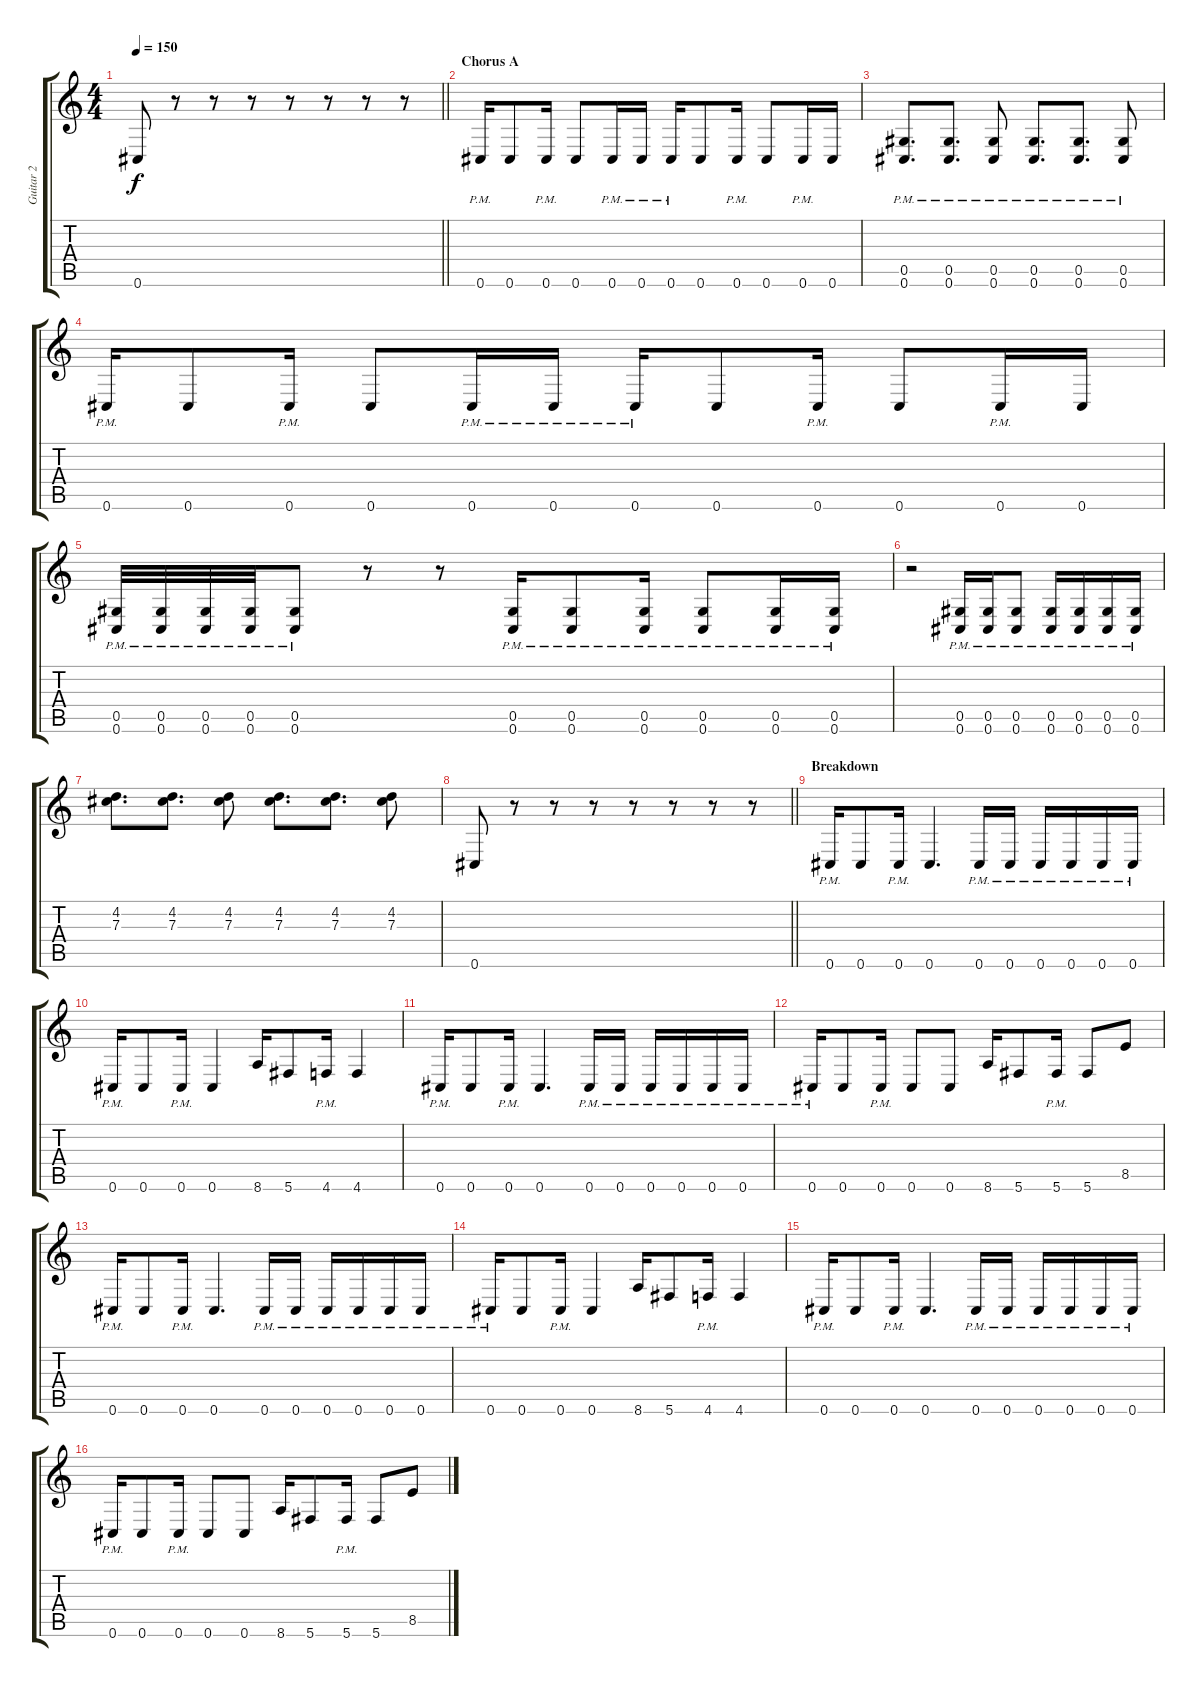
\track ("Guitar 2" "Guitar 2") {instrument distortionguitar}
\staff {score tabs}
\tuning (Eb4 Bb3 Gb3 Db3 Ab2 Db2) {hide}
\ts (4 4)
\tempo 150
\clef g2
\barLineRight lightlight
\ks c
0.6.8{dy f} r.8 r.8 r.8 r.8 r.8 r.8 r.8 |
\section ("" "Chorus A")
0.6{pm}.16 0.6.8 0.6{pm}.16 0.6.8 0.6{pm}.16 0.6{pm}.16 0.6{pm}.16 0.6.8 0.6{pm}.16 0.6.8 0.6{pm}.16 0.6.16 |
(0.5{pm} 0.6{pm}).8{d} (0.5{pm} 0.6{pm}).8{d} (0.5{pm} 0.6{pm}).8 (0.5{pm} 0.6{pm}).8{d} (0.5{pm} 0.6{pm}).8{d} (0.5{pm} 0.6{pm}).8 |
0.6{pm}.16 0.6.8 0.6{pm}.16 0.6.8 0.6{pm}.16 0.6{pm}.16 0.6{pm}.16 0.6.8 0.6{pm}.16 0.6.8 0.6{pm}.16 0.6.16 |
(0.5{pm} 0.6{pm}).32 (0.5{pm} 0.6{pm}).32 (0.5{pm} 0.6{pm}).32 (0.5{pm} 0.6{pm}).32 (0.5{pm} 0.6{pm}).8 r.8 r.8 (0.5{pm} 0.6{pm}).16 (0.5{pm} 0.6{pm}).8 (0.5{pm} 0.6{pm}).16 (0.5{pm} 0.6{pm}).8 (0.5{pm} 0.6{pm}).16 (0.5{pm} 0.6{pm}).16 |
r.2 (0.5{pm} 0.6{pm}).16 (0.5{pm} 0.6{pm}).16 (0.5{pm} 0.6{pm}).8 (0.5{pm} 0.6{pm}).16 (0.5{pm} 0.6{pm}).16 (0.5{pm} 0.6{pm}).16 (0.5{pm} 0.6{pm}).16 |
(4.2 7.3).8{d} (4.2 7.3).8{d} (4.2 7.3).8 (4.2 7.3).8{d} (4.2 7.3).8{d} (4.2 7.3).8 |
\barLineRight lightlight
0.6.8 r.8 r.8 r.8 r.8 r.8 r.8 r.8 |
\section ("" "Breakdown")
0.6{pm}.16 0.6.8 0.6{pm}.16 0.6.4{d} 0.6{pm}.16 0.6{pm}.16 0.6{pm}.16 0.6{pm}.16 0.6{pm}.16 0.6{pm}.16 |
0.6{pm}.16 0.6.8 0.6{pm}.16 0.6.4 8.6.16 5.6.8 4.6{pm}.16 4.6.4 |
0.6{pm}.16 0.6.8 0.6{pm}.16 0.6.4{d} 0.6{pm}.16 0.6{pm}.16 0.6{pm}.16 0.6{pm}.16 0.6{pm}.16 0.6{pm}.16 |
0.6{pm}.16 0.6.8 0.6{pm}.16 0.6.8 0.6.8 8.6.16 5.6.8 5.6{pm}.16 5.6.8 8.5.8 |
0.6{pm}.16 0.6.8 0.6{pm}.16 0.6.4{d} 0.6{pm}.16 0.6{pm}.16 0.6{pm}.16 0.6{pm}.16 0.6{pm}.16 0.6{pm}.16 |
0.6{pm}.16 0.6.8 0.6{pm}.16 0.6.4 8.6.16 5.6.8 4.6{pm}.16 4.6.4 |
0.6{pm}.16 0.6.8 0.6{pm}.16 0.6.4{d} 0.6{pm}.16 0.6{pm}.16 0.6{pm}.16 0.6{pm}.16 0.6{pm}.16 0.6{pm}.16 |
0.6{pm}.16 0.6.8 0.6{pm}.16 0.6.8 0.6.8 8.6.16 5.6.8 5.6{pm}.16 5.6.8 8.5.8
